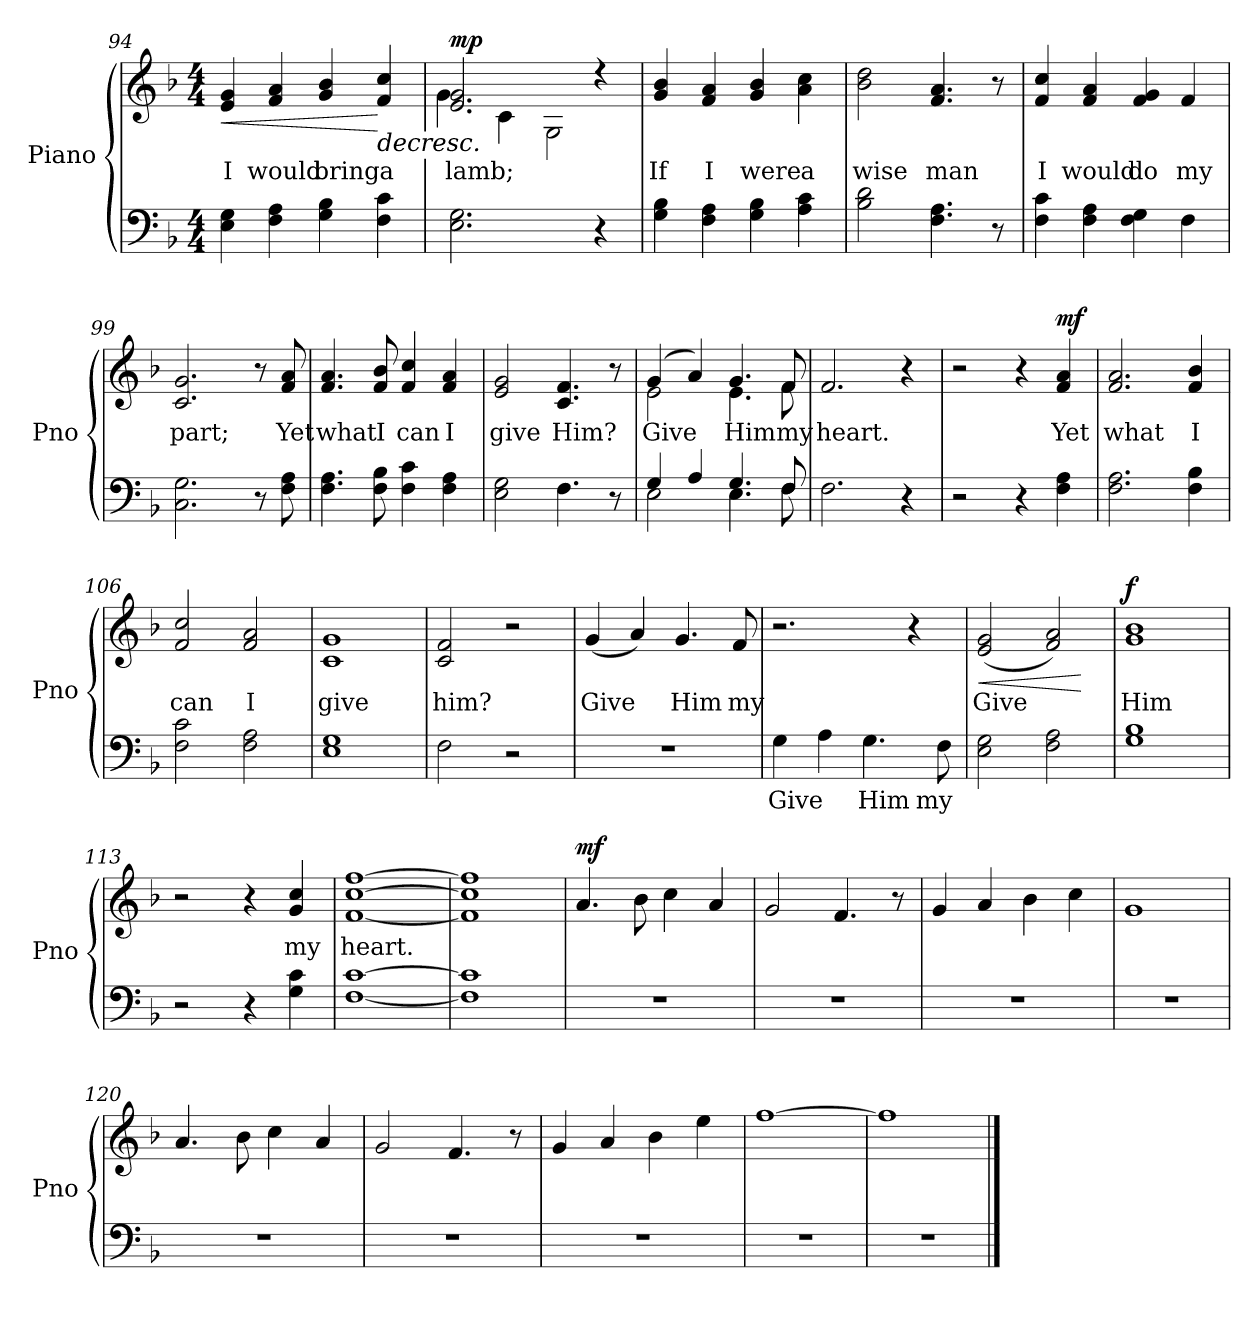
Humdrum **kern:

**kern	**text	**kern	**text	**dynam
*part1	*part1	*part1	*part1	*part1
*staff2	*staff2	*staff1	*staff1	*staff1/2
*I"Piano	*	*	*	*
*I'Pno	*	*	*	*
*clefF4	*	*clefG2	*	*
*k[b-]	*	*k[b-]	*	*
*F:	*	*F:	*	*
*M4/4	*	*M4/4	*	*
=94	=94	=94	=94	=94
!	!	!	!	!LO:HP:b
4E\ 4G\	.	4e/ 4g/	I	<
4F\ 4A\	.	4f/ 4a/	would	.
4G\ 4B-\	.	4g/ 4b-/	bring	.
!	!	!	!	!LO:HP:n=1:b
4F\ 4c\	.	4f/ 4cc/	a	[ >
=95	=95	=95	=95	=95
*	*	*^	*	*
!	!	!	!	!	!LO:DY:b
2.E\ 2.G\	.	2.e/ 2.g/	4g\	lamb;	mp
.	.	.	4c\	.	.
.	.	.	2G\	.	]
4r	.	4r	.	.	.
*	*	*v	*v	*	*
!!LO:LB:g=z
=96	=96	=96	=96	=96
4G\ 4B-\	.	4g/ 4b-/	If	.
4F\ 4A\	.	4f/ 4a/	I	.
4G\ 4B-\	.	4g/ 4b-/	were	.
4A\ 4c\	.	4a\ 4cc\	a	.
=97	=97	=97	=97	=97
2B-\ 2d\	.	2b-\ 2dd\	wise	.
4.F\ 4.A\	.	4.f/ 4.a/	man	.
8r	.	8r	.	.
=98	=98	=98	=98	=98
4F\ 4c\	.	4f/ 4cc/	I	.
4F\ 4A\	.	4f/ 4a/	would	.
4F\ 4G\	.	4f/ 4g/	do	.
4F\	.	4f/	my	.
=99	=99	=99	=99	=99
2.C\ 2.G\	.	2.c/ 2.g/	part;	.
8r	.	8r	.	.
8F\ 8A\	.	8f/ 8a/	Yet	.
=100	=100	=100	=100	=100
4.F\ 4.A\	.	4.f/ 4.a/	what	.
8F\ 8B-\	.	8f/ 8b-/	I	.
4F\ 4c\	.	4f/ 4cc/	can	.
4F\ 4A\	.	4f/ 4a/	I	.
!!LO:PB:g=z
=101	=101	=101	=101	=101
2E\ 2G\	.	2e/ 2g/	give	.
4.F\	.	4.c/ 4.f/	Him?	.
8r	.	8r	.	.
=102	=102	=102	=102	=102
*^	*	*^	*	*
4G/	2E\	.	(4g/	2e\	-Give	.
4A/	.	.	4a/)	.	.	.
4.G/	4.E\	.	4.g/	4.e\	Him	.
8F/	8F\	.	8f/	8f\	my	.
*v	*v	*	*	*	*	*
*	*	*v	*v	*	*
=103	=103	=103	=103	=103
2.F\	.	2.f/	heart.	.
4r	.	4r	.	.
!!LO:LB:g=z
=104	=104	=104	=104	=104
2r	.	2r	.	.
4r	.	4r	.	.
!	!	!	!	!LO:DY:b
4F\ 4A\	.	4f/ 4a/	Yet	mf
=105	=105	=105	=105	=105
2.F\ 2.A\	.	2.f/ 2.a/	what	.
4F\ 4B-\	.	4f/ 4b-/	I	.
=106	=106	=106	=106	=106
2F\ 2c\	.	2f/ 2cc/	can	.
2F\ 2A\	.	2f/ 2a/	I	.
=107	=107	=107	=107	=107
1E 1G	.	1c 1g	give	.
=108	=108	=108	=108	=108
2F\	.	2c/ 2f/	him?	.
2r	.	2r	.	.
!!LO:LB:g=z
=109	=109	=109	=109	=109
1r	.	(4g/	-Give	.
.	.	4a/)	.	.
.	.	4.g/	Him	.
.	.	8f/	my	.
=110	=110	=110	=110	=110
4G\	-Give	2.r	.	.
4A\	.	.	.	.
4.G\	Him	.	.	.
.	.	4r	.	.
8F\	my	.	.	.
=111	=111	=111	=111	=111
!	!	!	!	!LO:HP:b
2E\ 2G\	.	(2e/ 2g/	-Give	<
2F\ 2A\	.	2f/ 2a/)	.	.
.	.	.	.	[
=112	=112	=112	=112	=112
!	!	!	!	!LO:DY:b
1G 1B-	.	1g 1b-	Him	f
=113	=113	=113	=113	=113
2r	.	2r	.	.
4r	.	4r	.	.
4G\ 4c\	.	4g/ 4cc/	my	.
=114	=114	=114	=114	=114
[1F [1c	.	[1f [1cc [1ff	heart.	.
!!LO:PB:g=z
=115	=115	=115	=115	=115
1F] 1c]	.	1f] 1cc] 1ff]	.	.
!!LO:PB:g=z
=116	=116	=116	=116	=116
!	!	!	!	!LO:DY:b
1r	.	4.a/	.	mf
.	.	8b-\	.	.
.	.	4cc\	.	.
.	.	4a/	.	.
=117	=117	=117	=117	=117
1r	.	2g/	.	.
.	.	4.f/	.	.
.	.	8r	.	.
=118	=118	=118	=118	=118
1r	.	4g/	.	.
.	.	4a/	.	.
.	.	4b-\	.	.
.	.	4cc\	.	.
=119	=119	=119	=119	=119
1r	.	1g	.	.
=120	=120	=120	=120	=120
1r	.	4.a/	.	.
.	.	8b-\	.	.
.	.	4cc\	.	.
.	.	4a/	.	.
=121	=121	=121	=121	=121
1r	.	2g/	.	.
.	.	4.f/	.	.
.	.	8r	.	.
=122	=122	=122	=122	=122
1r	.	4g/	.	.
.	.	4a/	.	.
.	.	4b-\	.	.
.	.	4ee\	.	.
=123	=123	=123	=123	=123
1r	.	[1ff	.	.
=124	=124	=124	=124	=124
1r	.	1ff]	.	.
==	==	==	==	==
*-	*-	*-	*-	*-
